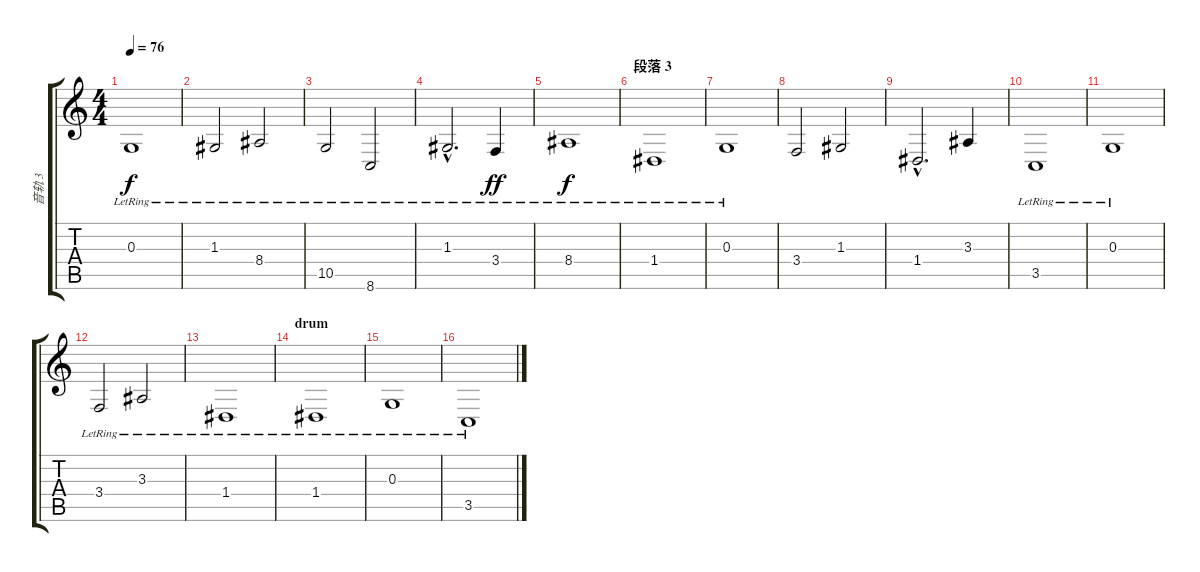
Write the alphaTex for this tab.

\track ("音轨 3" "音轨 3") {instrument acousticgrandpiano}
\staff {score tabs}
\tuning (E4 B3 G3 D3 A2 E2) {hide}
\ts (4 4)
\tempo 76
\clef g2
\ks c
0.3{lr}.1{dy f} |
1.3{lr}.2 8.4{lr}.2 |
10.5{lr}.2 8.6{lr}.2 |
1.3{hac lr}.2{d} 3.4{lr}.4{dy ff} |
8.4{lr}.1{dy f} |
\section ("" "段落 3")
1.4{lr}.1 |
0.3{lr}.1 |
3.4.2 1.3.2 |
1.4{hac}.2{d} 3.3.4 |
3.5{lr}.1 |
0.3{lr}.1 |
3.4{lr}.2 3.3{lr}.2 |
1.4{lr}.1 |
\section ("" "drum")
1.4{lr}.1 |
0.3{lr}.1 |
3.5{lr}.1
